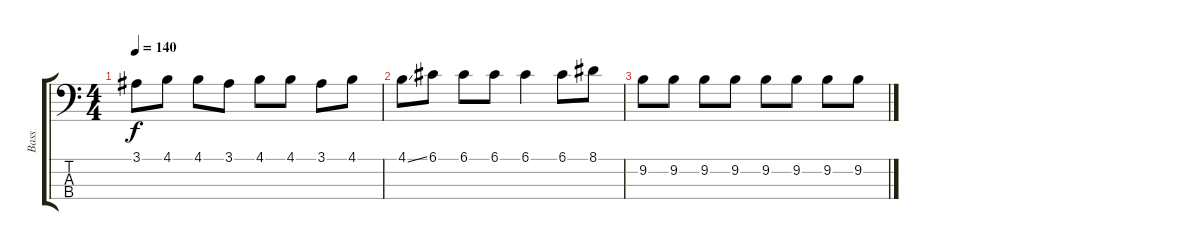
\track ("Bass" "Bass") {instrument electricbassfinger}
\staff {score tabs}
\tuning (G2 D2 A1 E1) {hide}
\ts (4 4)
\tempo 140
\clef f4
\ks c
3.1.8{dy f} 4.1.8 4.1.8 3.1.8 4.1.8 4.1.8 3.1.8 4.1.8 |
4.1{ss}.8 6.1.8 6.1.8 6.1.8 6.1.4 6.1.8 8.1.8 |
9.2.8 9.2.8 9.2.8 9.2.8 9.2.8 9.2.8 9.2.8 9.2.8
